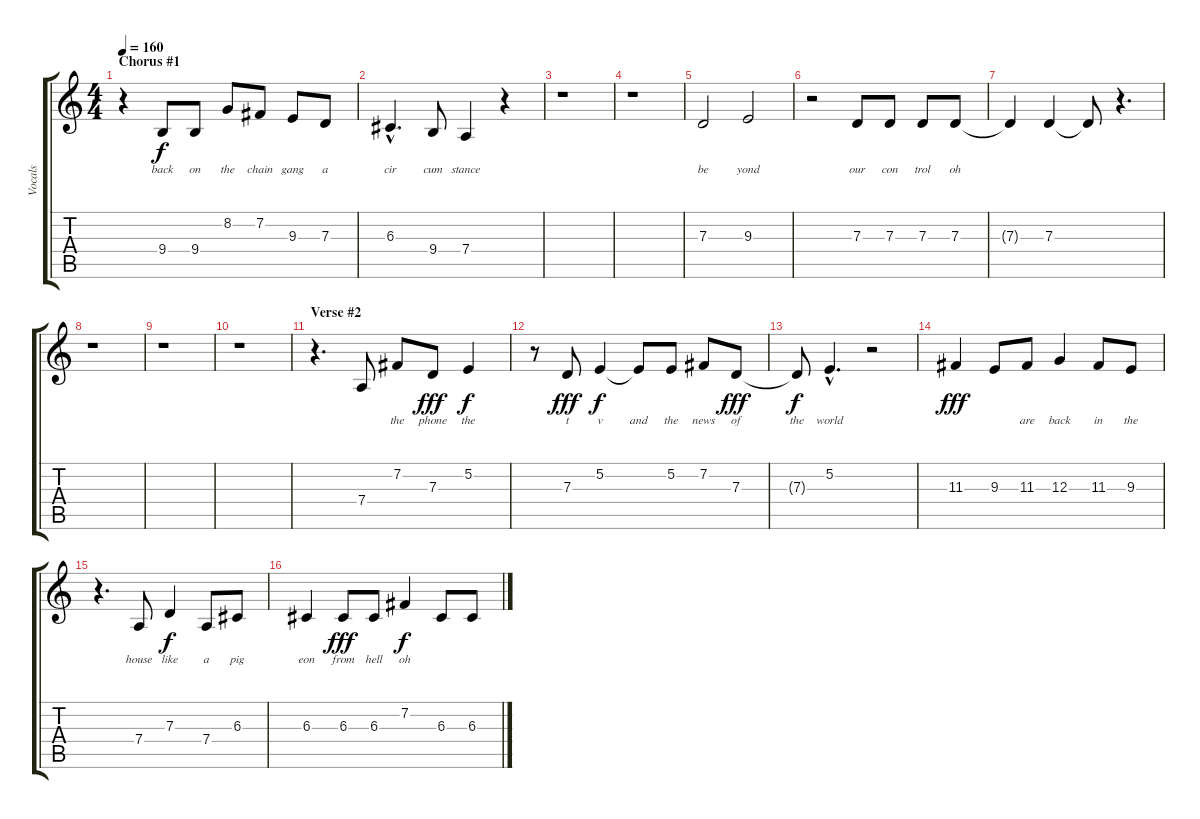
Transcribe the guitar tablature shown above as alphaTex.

\track ("Vocals" "Vocals") {instrument flute}
\staff {score tabs}
\tuning (E4 B3 G3 D3 A2 E2) {hide}
\ts (4 4)
\section ("" "Chorus #1")
\tempo 160
\clef g2
\ks c
r.4{dy fff} 9.4.8{lyrics (0 "back") lyrics (1 "") lyrics (2 "") lyrics (3 "") lyrics (4 "") dy f} 9.4.8{lyrics (0 "on") lyrics (1 "") lyrics (2 "") lyrics (3 "") lyrics (4 "")} 8.2.8{lyrics (0 "the") lyrics (1 "") lyrics (2 "") lyrics (3 "") lyrics (4 "")} 7.2.8{lyrics (0 "chain") lyrics (1 "") lyrics (2 "") lyrics (3 "") lyrics (4 "")} 9.3.8{lyrics (0 "gang") lyrics (1 "") lyrics (2 "") lyrics (3 "") lyrics (4 "")} 7.3.8{lyrics (0 "a") lyrics (1 "") lyrics (2 "") lyrics (3 "") lyrics (4 "")} |
6.3{hac}.4{d lyrics (0 "cir") lyrics (1 "") lyrics (2 "") lyrics (3 "") lyrics (4 "")} 9.4.8{lyrics (0 "cum") lyrics (1 "") lyrics (2 "") lyrics (3 "") lyrics (4 "")} 7.4.4{lyrics (0 "stance") lyrics (1 "") lyrics (2 "") lyrics (3 "") lyrics (4 "")} r.4 |
r.1 |
r.1 |
7.3.2{lyrics (0 "be") lyrics (1 "") lyrics (2 "") lyrics (3 "") lyrics (4 "")} 9.3.2{lyrics (0 "yond") lyrics (1 "") lyrics (2 "") lyrics (3 "") lyrics (4 "")} |
r.2 7.3.8{lyrics (0 "our") lyrics (1 "") lyrics (2 "") lyrics (3 "") lyrics (4 "")} 7.3.8{lyrics (0 "con") lyrics (1 "") lyrics (2 "") lyrics (3 "") lyrics (4 "")} 7.3.8{lyrics (0 "trol") lyrics (1 "") lyrics (2 "") lyrics (3 "") lyrics (4 "")} 7.3.8{lyrics (0 "oh") lyrics (1 "") lyrics (2 "") lyrics (3 "") lyrics (4 "")} |
7.3{t}.4{lyrics (0 "") lyrics (1 "") lyrics (2 "") lyrics (3 "") lyrics (4 "")} 7.3.4{lyrics (0 "") lyrics (1 "") lyrics (2 "") lyrics (3 "") lyrics (4 "")} 7.3{t}.8{lyrics (0 "") lyrics (1 "") lyrics (2 "") lyrics (3 "") lyrics (4 "")} r.4{d} |
r.1 |
r.1 |
r.1 |
\section ("" "Verse #2")
r.4{d} 7.4.8{lyrics (0 "") lyrics (1 "") lyrics (2 "") lyrics (3 "") lyrics (4 "")} 7.2.8{lyrics (0 "the") lyrics (1 "") lyrics (2 "") lyrics (3 "") lyrics (4 "")} 7.3.8{lyrics (0 "phone") lyrics (1 "") lyrics (2 "") lyrics (3 "") lyrics (4 "") dy fff} 5.2.4{lyrics (0 "the") lyrics (1 "") lyrics (2 "") lyrics (3 "") lyrics (4 "") dy f} |
r.8 7.3.8{lyrics (0 "t") lyrics (1 "") lyrics (2 "") lyrics (3 "") lyrics (4 "") dy fff} 5.2.4{lyrics (0 "v") lyrics (1 "") lyrics (2 "") lyrics (3 "") lyrics (4 "") dy f} 5.2{t}.8{lyrics (0 "and") lyrics (1 "") lyrics (2 "") lyrics (3 "") lyrics (4 "")} 5.2.8{lyrics (0 "the") lyrics (1 "") lyrics (2 "") lyrics (3 "") lyrics (4 "")} 7.2.8{lyrics (0 "news") lyrics (1 "") lyrics (2 "") lyrics (3 "") lyrics (4 "")} 7.3.8{lyrics (0 "of") lyrics (1 "") lyrics (2 "") lyrics (3 "") lyrics (4 "") dy fff} |
7.3{t}.8{lyrics (0 "the") lyrics (1 "") lyrics (2 "") lyrics (3 "") lyrics (4 "") dy f} 5.2{hac}.4{d lyrics (0 "world") lyrics (1 "") lyrics (2 "") lyrics (3 "") lyrics (4 "")} r.2 |
11.3.4{lyrics (0 "") lyrics (1 "") lyrics (2 "") lyrics (3 "") lyrics (4 "") dy fff} 9.3.8{lyrics (0 "") lyrics (1 "") lyrics (2 "") lyrics (3 "") lyrics (4 "")} 11.3.8{lyrics (0 "are") lyrics (1 "") lyrics (2 "") lyrics (3 "") lyrics (4 "")} 12.3.4{lyrics (0 "back") lyrics (1 "") lyrics (2 "") lyrics (3 "") lyrics (4 "")} 11.3.8{lyrics (0 "in") lyrics (1 "") lyrics (2 "") lyrics (3 "") lyrics (4 "")} 9.3.8{lyrics (0 "the") lyrics (1 "") lyrics (2 "") lyrics (3 "") lyrics (4 "")} |
r.4{d} 7.4.8{lyrics (0 "house") lyrics (1 "") lyrics (2 "") lyrics (3 "") lyrics (4 "")} 7.3.4{lyrics (0 "like") lyrics (1 "") lyrics (2 "") lyrics (3 "") lyrics (4 "") dy f} 7.4.8{lyrics (0 "a") lyrics (1 "") lyrics (2 "") lyrics (3 "") lyrics (4 "")} 6.3.8{lyrics (0 "pig") lyrics (1 "") lyrics (2 "") lyrics (3 "") lyrics (4 "")} |
6.3.4{lyrics (0 "eon") lyrics (1 "") lyrics (2 "") lyrics (3 "") lyrics (4 "")} 6.3.8{lyrics (0 "from") lyrics (1 "") lyrics (2 "") lyrics (3 "") lyrics (4 "") dy fff} 6.3.8{lyrics (0 "hell") lyrics (1 "") lyrics (2 "") lyrics (3 "") lyrics (4 "")} 7.2.4{lyrics (0 "oh") lyrics (1 "") lyrics (2 "") lyrics (3 "") lyrics (4 "") dy f} 6.3.8{lyrics (0 "") lyrics (1 "") lyrics (2 "") lyrics (3 "") lyrics (4 "")} 6.3.8{lyrics (0 "") lyrics (1 "") lyrics (2 "") lyrics (3 "") lyrics (4 "")}
